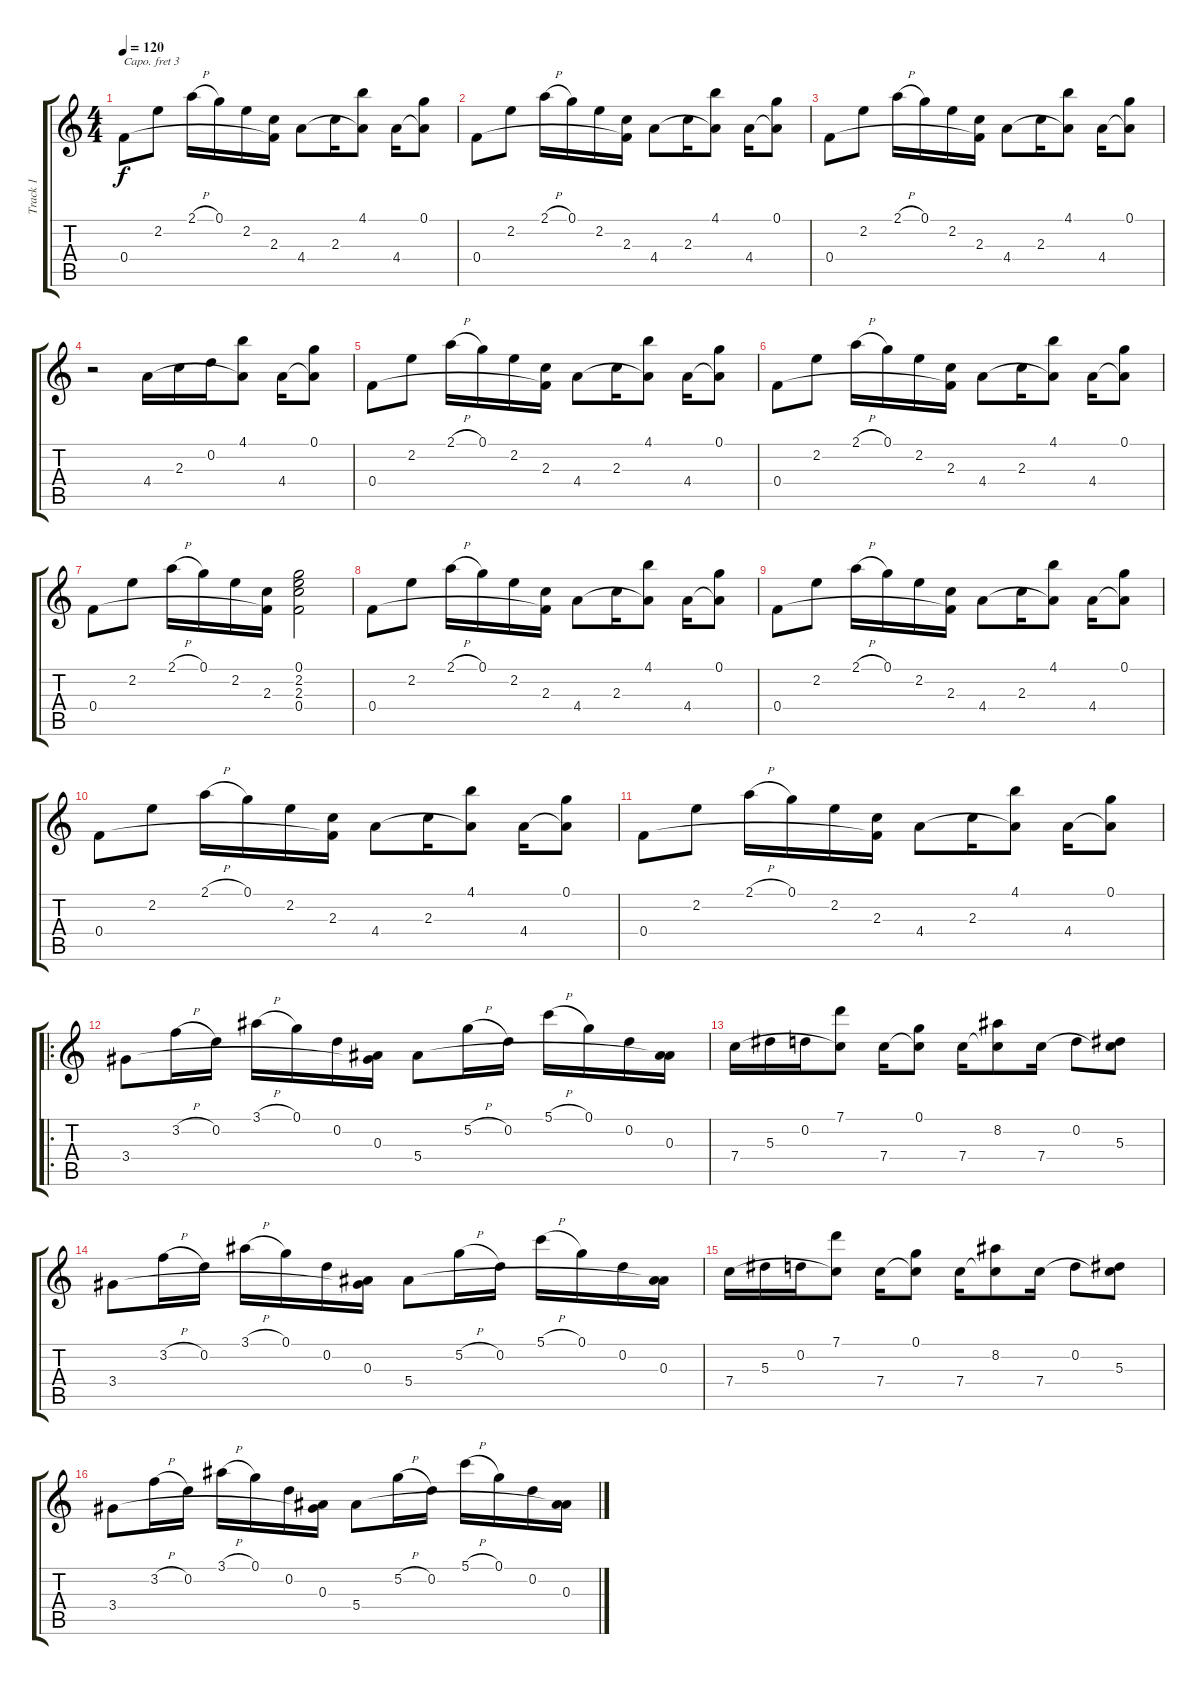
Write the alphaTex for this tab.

\track ("Track 1" "Track 1") {instrument acousticguitarsteel}
\staff {score tabs}
\capo 3
\tuning (E4 B3 G3 D3 A2 E2) {hide}
\ts (4 4)
\tempo 120
\clef g2
\ks c
0.4.8{dy f} 2.2.8 2.1{h}.16 0.1.16 2.2.16 (2.3 0.4{t}).16 4.4.8 2.3.16 (4.1 4.4{t}).8 4.4.16 (0.1 4.4{t}).8 |
0.4.8 2.2.8 2.1{h}.16 0.1.16 2.2.16 (2.3 0.4{t}).16 4.4.8 2.3.16 (4.1 4.4{t}).8 4.4.16 (0.1 4.4{t}).8 |
0.4.8 2.2.8 2.1{h}.16 0.1.16 2.2.16 (2.3 0.4{t}).16 4.4.8 2.3.16 (4.1 4.4{t}).8 4.4.16 (0.1 4.4{t}).8 |
r.2 4.4.16 2.3.16 0.2.16 (4.1 4.4{t}).8 4.4.16 (0.1 4.4{t}).8 |
0.4.8 2.2.8 2.1{h}.16 0.1.16 2.2.16 (2.3 0.4{t}).16 4.4.8 2.3.16 (4.1 4.4{t}).8 4.4.16 (0.1 4.4{t}).8 |
0.4.8 2.2.8 2.1{h}.16 0.1.16 2.2.16 (2.3 0.4{t}).16 4.4.8 2.3.16 (4.1 4.4{t}).8 4.4.16 (0.1 4.4{t}).8 |
0.4.8 2.2.8 2.1{h}.16 0.1.16 2.2.16 (2.3 0.4{t}).16 (0.1 2.2 2.3 0.4).2 |
0.4.8 2.2.8 2.1{h}.16 0.1.16 2.2.16 (2.3 0.4{t}).16 4.4.8 2.3.16 (4.1 4.4{t}).8 4.4.16 (0.1 4.4{t}).8 |
0.4.8 2.2.8 2.1{h}.16 0.1.16 2.2.16 (2.3 0.4{t}).16 4.4.8 2.3.16 (4.1 4.4{t}).8 4.4.16 (0.1 4.4{t}).8 |
0.4.8 2.2.8 2.1{h}.16 0.1.16 2.2.16 (2.3 0.4{t}).16 4.4.8 2.3.16 (4.1 4.4{t}).8 4.4.16 (0.1 4.4{t}).8 |
0.4.8 2.2.8 2.1{h}.16 0.1.16 2.2.16 (2.3 0.4{t}).16 4.4.8 2.3.16 (4.1 4.4{t}).8 4.4.16 (0.1 4.4{t}).8 |
\ro
3.4.8 3.2{h}.16 0.2.16 3.1{h}.16 0.1.16 0.2.16 (0.3 3.4{t}).16 5.4.8 5.2{h}.16 0.2.16 5.1{h}.16 0.1.16 0.2.16 (0.3 5.4{t}).16 |
7.4.16 5.3.16 0.2.16 (7.1 7.4{t}).8 7.4.16 (0.1 7.4{t}).8 7.4.16 (8.2 7.4{t}).8 7.4.16 0.2.8 (5.3 7.4{t}).8 |
3.4.8 3.2{h}.16 0.2.16 3.1{h}.16 0.1.16 0.2.16 (0.3 3.4{t}).16 5.4.8 5.2{h}.16 0.2.16 5.1{h}.16 0.1.16 0.2.16 (0.3 5.4{t}).16 |
7.4.16 5.3.16 0.2.16 (7.1 7.4{t}).8 7.4.16 (0.1 7.4{t}).8 7.4.16 (8.2 7.4{t}).8 7.4.16 0.2.8 (5.3 7.4{t}).8 |
3.4.8 3.2{h}.16 0.2.16 3.1{h}.16 0.1.16 0.2.16 (0.3 3.4{t}).16 5.4.8 5.2{h}.16 0.2.16 5.1{h}.16 0.1.16 0.2.16 (0.3 5.4{t}).16
